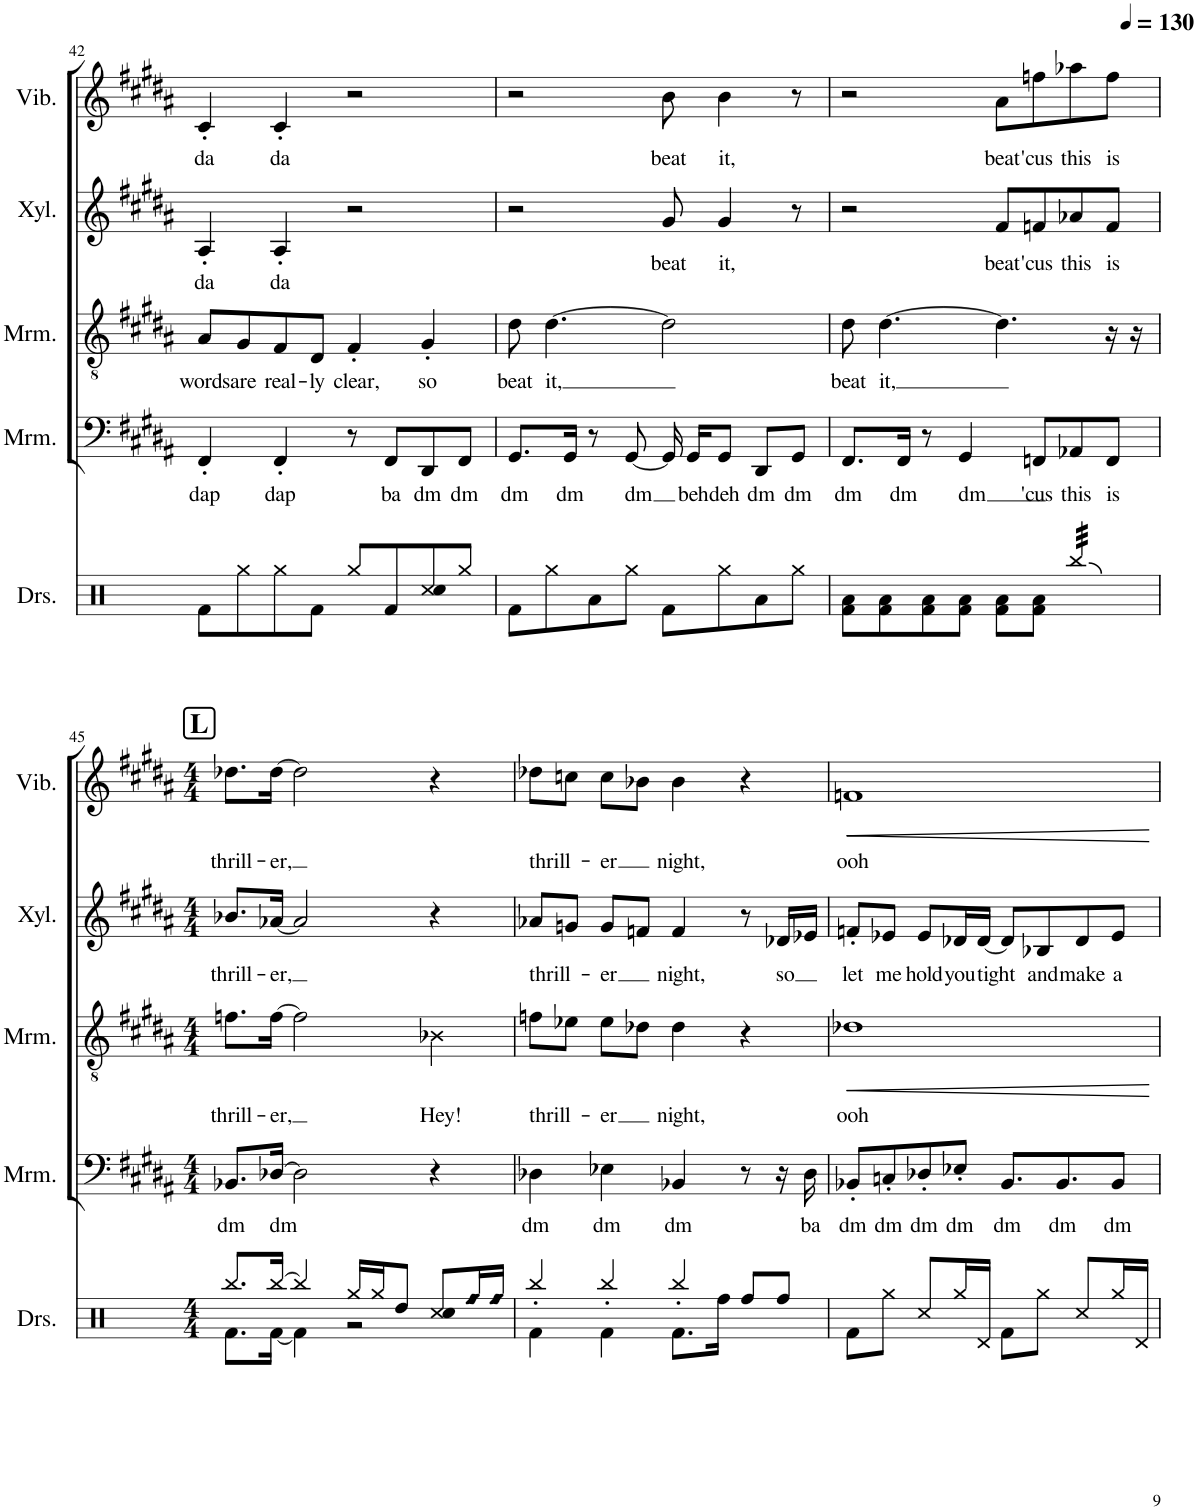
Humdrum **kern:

**kern	**text	**kern	**text	**dynam	**kern	**text	**kern	**text	**dynam
*part4	*part4	*part3	*part3	*part3	*part2	*part2	*part1	*part1	*part1
*staff4	*staff4	*staff3	*staff3	*staff3	*staff2	*staff2	*staff1	*staff1	*staff1
*I"Marimba	*	*I"Marimba	*	*	*I"Xylophone	*	*I"Vibraphone	*	*
*I'Mrm.	*	*I'Mrm.	*	*	*I'Xyl.	*	*I'Vib.	*	*
!!LO:PB:g=z
*clefF4	*	*clefGv2	*	*	*clefG2	*	*clefG2	*	*
*	*	*	*	*	*Trd-7c-12	*	*	*	*
*k[f#c#g#d#a#]	*	*k[f#c#g#d#a#]	*	*	*k[f#c#g#d#a#]	*	*k[f#c#g#d#a#]	*	*
*M4/4	*	*M4/4	*	*	*M4/4	*	*M4/4	*	*
=42	=42	=42	=42	=42	=42	=42	=42	=42	=42
!	!LO:LY:b	!	!LO:LY:b	!	!	!LO:LY:b	!	!LO:LY:b	!
4FF#'/	dap	8A#/L	words	.	4A#'/	da	4c#'/	da	.
!	!	!	!LO:LY:b	!	!	!	!	!	!
.	.	8G#/	are	.	.	.	.	.	.
!	!LO:LY:b	!	!LO:LY:b	!	!	!LO:LY:b	!	!LO:LY:b	!
4FF#'/	dap	8F#/	real-	.	4A#'/	da	4c#'/	da	.
!	!	!	!LO:LY:b	!	!	!	!	!	!
.	.	8D#/J	-ly	.	.	.	.	.	.
!	!	!	!LO:LY:b	!	!	!	!	!	!
8r	.	4F#'/	clear,	.	2r	.	2r	.	.
!	!LO:LY:b	!	!	!	!	!	!	!	!
8FF#/L	ba	.	.	.	.	.	.	.	.
!	!LO:LY:b	!	!LO:LY:b	!	!	!	!	!	!
8DD#/	dm	4G#'/	so	.	.	.	.	.	.
!	!LO:LY:b	!	!	!	!	!	!	!	!
8FF#/J	dm	.	.	.	.	.	.	.	.
=43	=43	=43	=43	=43	=43	=43	=43	=43	=43
!	!LO:LY:b	!	!LO:LY:b	!	!	!	!	!	!
8.GG#/L	dm	8d#\	beat	.	2r	.	2r	.	.
!	!	!	!LO:LY:b	!	!	!	!	!	!
.	.	[4.d#\	it,	.	.	.	.	.	.
!	!LO:LY:b	!	!	!	!	!	!	!	!
16GG#/Jk	dm	.	.	.	.	.	.	.	.
8r	.	.	.	.	.	.	.	.	.
!	!LO:LY:b	!	!	!	!	!	!	!	!
[8GG#/	dm	.	.	.	.	.	.	.	.
!	!	!	!	!	!	!LO:LY:b	!	!LO:LY:b	!
16GG#/]	.	2d#\]	.	.	8g#/	beat	8b\	beat	.
!	!LO:LY:b	!	!	!	!	!	!	!	!
16GG#/KL	beh	.	.	.	.	.	.	.	.
!	!LO:LY:b	!	!	!	!	!LO:LY:b	!	!LO:LY:b	!
8GG#/J	deh	.	.	.	4g#/	it,	4b\	it,	.
!	!LO:LY:b	!	!	!	!	!	!	!	!
8DD#/L	dm	.	.	.	.	.	.	.	.
!	!LO:LY:b	!	!	!	!	!	!	!	!
8GG#/J	dm	.	.	.	8r	.	8r	.	.
=44	=44	=44	=44	=44	=44	=44	=44	=44	=44
!	!LO:LY:b	!	!LO:LY:b	!	!	!	!	!	!
8.FF#/L	dm	8d#\	beat	.	2r	.	2r	.	.
!	!	!	!LO:LY:b	!	!	!	!	!	!
.	.	[4.d#\	it,	.	.	.	.	.	.
!	!LO:LY:b	!	!	!	!	!	!	!	!
16FF#/Jk	dm	.	.	.	.	.	.	.	.
8r	.	.	.	.	.	.	.	.	.
!	!LO:LY:b	!	!	!	!	!	!	!	!
4GG#/	dm	.	.	.	.	.	.	.	.
!	!	!	!	!	!	!LO:LY:b	!	!LO:LY:b	!
.	.	4.d#\]	.	.	8f#/L	beat	8a#\L	beat	.
!	!LO:LY:b	!	!	!	!	!LO:LY:b	!	!LO:LY:b	!
8FFn/L	'cus	.	.	.	8fn/	'cus	8ffn\	'cus	.
!	!LO:LY:b	!	!	!	!	!LO:LY:b	!	!LO:LY:b	!
8AA-X/	this	.	.	.	8a-X/	this	8aa-X\	this	.
!	!LO:LY:b	!	!	!	!	!LO:LY:b	!	!LO:LY:b	!
8FF/J	is	16r	.	.	8f/J	is	8ff\J	is	.
.	.	16r	.	.	.	.	.	.	.
!!LO:LB:g=z
=45	=45	=45	=45	=45	=45	=45	=45	=45	=45
*M4/4	*	*M4/4	*	*	*M4/4	*	*M4/4	*	*
!	!LO:LY:b	!	!LO:LY:b	!	!	!LO:LY:b	!	!LO:LY:b	!
8.BB-X/L	dm	8.fn\L	thrill-	.	8.b-X/L	thrill-	8.dd-X\L	thrill-	.
!	!LO:LY:b	!	!LO:LY:b	!	!	!LO:LY:b	!	!LO:LY:b	!
[16D-X/Jk	dm	[16f\Jk	-er,	.	[16a-X/Jk	-er,	[16dd-\Jk	-er,	.
2D-\]	.	2f\]	.	.	2a-/]	.	2dd-\]	.	.
!	!	!	!LO:LY:b	!	!	!	!	!	!
4r	.	4B-X\	Hey!	.	4r	.	4r	.	.
=46	=46	=46	=46	=46	=46	=46	=46	=46	=46
!	!LO:LY:b	!	!LO:LY:b	!	!	!LO:LY:b	!	!LO:LY:b	!
4D-X\	dm	8fn\L	thrill-	.	8a-X/L	thrill-	8dd-X\L	thrill-	.
.	.	8e-X\J	.	.	8gn/J	.	8ccn\J	.	.
!	!LO:LY:b	!	!LO:LY:b	!	!	!LO:LY:b	!	!LO:LY:b	!
4E-X\	dm	8e-\L	-er	.	8g/L	-er	8cc\L	-er	.
.	.	8d-X\J	.	.	8fn/J	.	8b-X\J	.	.
!	!LO:LY:b	!	!LO:LY:b	!	!	!LO:LY:b	!	!LO:LY:b	!
4BB-X/	dm	4d-\	night,	.	4f/	night,	4b-\	night,	.
8r	.	4r	.	.	8r	.	4r	.	.
!	!	!	!	!	!	!LO:LY:b	!	!	!
16r	.	.	.	.	16d-X/LL	so	.	.	.
!	!LO:LY:b	!	!	!	!	!	!	!	!
16D-\	ba	.	.	.	16e-X/JJ	.	.	.	.
=47	=47	=47	=47	=47	=47	=47	=47	=47	=47
!	!LO:LY:b	!	!LO:LY:b	!LO:HP:b	!	!LO:LY:b	!	!LO:LY:b	!LO:HP:b
8BB-X'/L	dm	1d-X	ooh	<	8fn'/L	let	1fn	ooh	<
!	!LO:LY:b	!	!	!	!	!LO:LY:b	!	!	!
8Cn'/	dm	.	.	.	8e-X/J	me	.	.	.
!	!LO:LY:b	!	!	!	!	!LO:LY:b	!	!	!
8D-X'/	dm	.	.	.	8e-/L	hold	.	.	.
!	!LO:LY:b	!	!	!	!	!LO:LY:b	!	!	!
8E-X'/J	dm	.	.	.	16d-X/L	you	.	.	.
!	!	!	!	!	!	!LO:LY:b	!	!	!
.	.	.	.	.	[16d-/JJ	tight	.	.	.
!	!LO:LY:b	!	!	!	!	!	!	!	!
8.BB-/L	dm	.	.	.	8d-/L]	.	.	.	.
!	!	!	!	!	!	!LO:LY:b	!	!	!
.	.	.	.	.	8B-X/	and	.	.	.
!	!LO:LY:b	!	!	!	!	!	!	!	!
8.BB-/	dm	.	.	.	.	.	.	.	.
!	!	!	!	!	!	!LO:LY:b	!	!	!
.	.	.	.	.	8d-/	make	.	.	.
!	!LO:LY:b	!	!	!	!	!LO:LY:b	!	!	!
8BB-/J	dm	.	.	.	8e-/J	a	.	.	.
.	.	.	.	[	.	.	.	.	[
=	=	=	=	=	=	=	=	=	=
*-	*-	*-	*-	*-	*-	*-	*-	*-	*-
